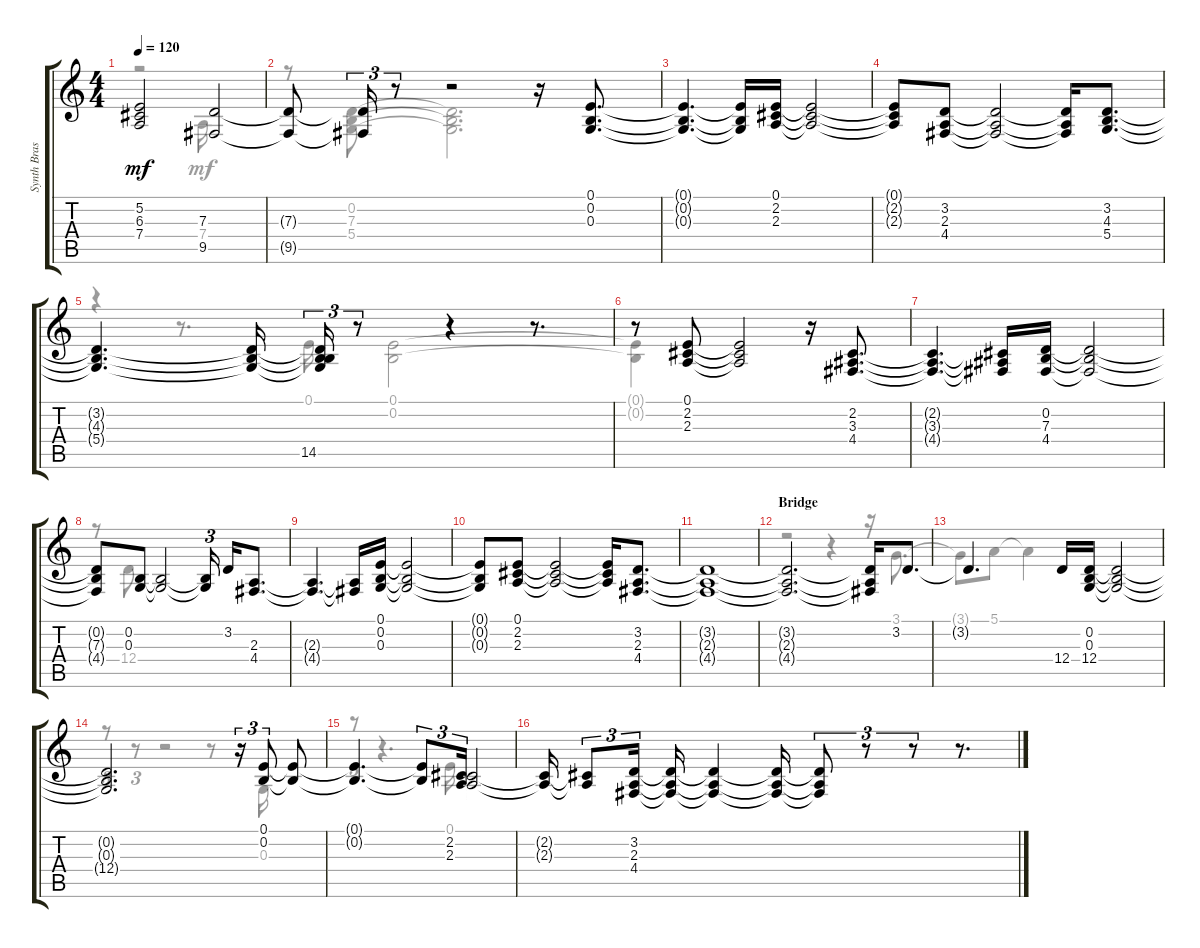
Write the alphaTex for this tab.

\track ("Synth Brass" "Synth Bras") {instrument synthbrass1}
\staff {score tabs}
\tuning (E4 B3 G3 D3 A2 E2) {hide}
\voice
\ts (4 4)
\tempo 120
\clef g2
\ks aminor
(5.2{t} 6.3{t} 7.4{t}).2{dy mf} (7.3 9.5).2 |
(7.3{t} 9.5{t}).8 (7.3{t} 9.5{t}).16{tu (3 2)} r.8{tu (3 2)} r.2 r.16 (0.1 0.2 0.3).8{d} |
(0.1{t} 0.2{t} 0.3{t}).4{d} (0.1{t} 0.2{t} 0.3{t}).16 (0.1 2.2 2.3).16 (0.1{t} 2.2{t} 2.3{t}).2 |
(0.1{t} 2.2{t} 2.3{t}).8 (3.2 2.3 4.4).8 (3.2{t} 2.3{t} 4.4{t}).2 (3.2{t} 2.3{t} 4.4{t}).16 (3.2 4.3 5.4).8{d} |
(3.2{t} 4.3{t} 5.4{t}).4{d} (3.2{t} 4.3{t} 5.4{t}).16 (3.2{t} 4.3{t} 5.4{t} 14.5).16{tu (3 2)} r.8{tu (3 2)} r.4 r.8{d} |
r.8 (0.1 2.2 2.3).8 (0.1{t} 2.2{t} 2.3{t}).2 r.16 (2.2 3.3 4.4).8{d} |
(2.2{t} 3.3{t} 4.4{t}).4{d} (2.2{t} 3.3{t} 4.4{t}).16 (0.2 7.3 4.4).16 (0.2{t} 7.3{t} 4.4{t}).2 |
(0.2{t} 7.3{t} 4.4{t}).8 (0.2 0.3).8 (0.2{t} 0.3{t}).2 (0.2{t} 0.3{t}).16{tu (3 2)} 3.2.16 (2.3 4.4).8{d} |
(2.3{t} 4.4{t}).4{d} (2.3{t} 4.4{t}).16 (0.1 0.2 0.3).16 (0.1{t} 0.2{t} 0.3{t}).2 |
(0.1{t} 0.2{t} 0.3{t}).8 (0.1 2.2 2.3).8 (0.1{t} 2.2{t} 2.3{t}).2 (0.1{t} 2.2{t} 2.3{t}).16 (3.2 2.3 4.4).8{d} |
(3.2{t} 2.3{t} 4.4{t}).1 |
\section ("" "Bridge")
(3.2{t} 2.3{t} 4.4{t}).2{d} (3.2{t} 2.3{t} 4.4{t}).16 3.2.8{d} |
3.2{t}.4{d} 12.4.16 (0.2 0.3 12.4).16 (0.2{t} 0.3{t} 12.4{t}).2 |
(0.2{t} 0.3{t} 12.4{t}).2{d} r.16{tu (3 2)} (0.1 0.2).8{tu (3 2)} (0.1{t} 0.2{t}).8 |
(0.1{t} 0.2{t}).4{d} (0.1{t} 0.2{t}).8{tu (3 2)} (2.2 2.3).16{tu (3 2)} (2.2{t} 2.3{t}).2 |
(2.2{t} 2.3{t}).16 (2.2{t} 2.3{t}).8{tu (3 2)} (3.2 2.3 4.4).16{tu (3 2)} (3.2{t} 2.3{t} 4.4{t}).16 (3.2{t} 2.3{t} 4.4{t}).4 (3.2{t} 2.3{t} 4.4{t}).16 (3.2{t} 2.3{t} 4.4{t}).8{tu (3 2)} r.8{tu (3 2)} r.8{tu (3 2)} r.8{d}
\voice
\clef g2
\ottava regular
\simile none
\ks aminor
r.2{dy mf} 7.4.16 |
r.8 (0.2 7.3 5.4).8 (0.2{t} 7.3{t} 5.4{t}).2{d} |
|
|
r.4 r.8{d} 0.1.16 (0.1 0.2).2 |
(0.1{t} 0.2{t}).4 |
|
r.8 12.4.8 |
|
|
|
r.2 r.4 r.16 3.1.8{d} |
3.1{t}.8 5.1.8 5.1{t}.4 |
r.8{tu (3 2)} r.8{tu (3 2)} r.2 r.8 0.3.16 |
r.8{tu (3 2)} r.4{d} 0.1.16 |
